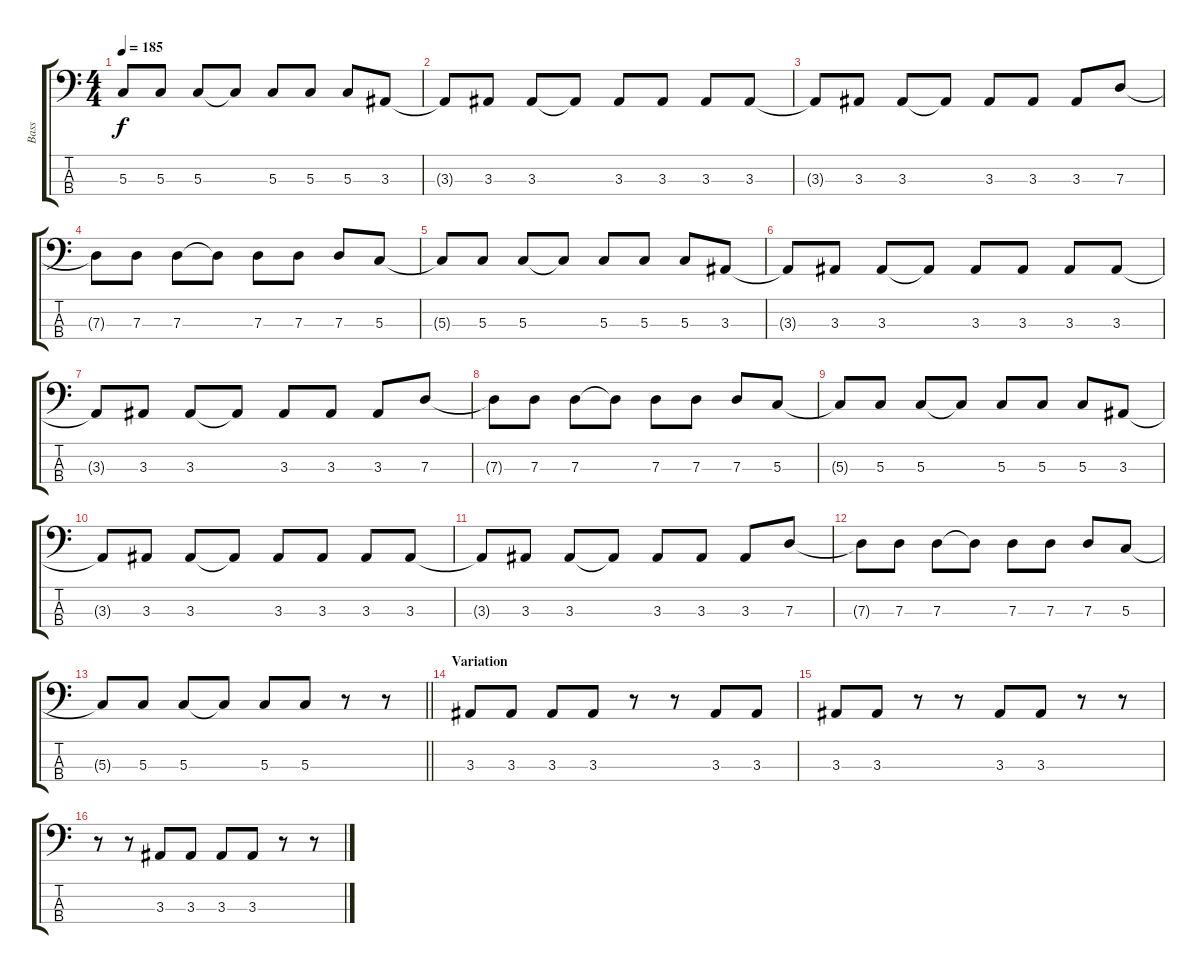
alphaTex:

\track ("Bass" "Bass") {instrument electricbasspick}
\staff {score tabs}
\tuning (F2 C2 G1 C1) {hide}
\ts (4 4)
\tempo 185
\clef f4
\ks c
5.3{t}.8{dy f} 5.3.8 5.3.8 5.3{t}.8 5.3.8 5.3.8 5.3.8 3.3.8 |
3.3{t}.8 3.3.8 3.3.8 3.3{t}.8 3.3.8 3.3.8 3.3.8 3.3.8 |
3.3{t}.8 3.3.8 3.3.8 3.3{t}.8 3.3.8 3.3.8 3.3.8 7.3.8 |
7.3{t}.8 7.3.8 7.3.8 7.3{t}.8 7.3.8 7.3.8 7.3.8 5.3.8 |
5.3{t}.8 5.3.8 5.3.8 5.3{t}.8 5.3.8 5.3.8 5.3.8 3.3.8 |
3.3{t}.8 3.3.8 3.3.8 3.3{t}.8 3.3.8 3.3.8 3.3.8 3.3.8 |
3.3{t}.8 3.3.8 3.3.8 3.3{t}.8 3.3.8 3.3.8 3.3.8 7.3.8 |
7.3{t}.8 7.3.8 7.3.8 7.3{t}.8 7.3.8 7.3.8 7.3.8 5.3.8 |
5.3{t}.8 5.3.8 5.3.8 5.3{t}.8 5.3.8 5.3.8 5.3.8 3.3.8 |
3.3{t}.8 3.3.8 3.3.8 3.3{t}.8 3.3.8 3.3.8 3.3.8 3.3.8 |
3.3{t}.8 3.3.8 3.3.8 3.3{t}.8 3.3.8 3.3.8 3.3.8 7.3.8 |
7.3{t}.8 7.3.8 7.3.8 7.3{t}.8 7.3.8 7.3.8 7.3.8 5.3.8 |
\barLineRight lightlight
5.3{t}.8 5.3.8 5.3.8 5.3{t}.8 5.3.8 5.3.8 r.8 r.8 |
\section ("" "Variation")
3.3.8 3.3.8 3.3.8 3.3.8 r.8 r.8 3.3.8 3.3.8 |
3.3.8 3.3.8 r.8 r.8 3.3.8 3.3.8 r.8 r.8 |
r.8 r.8 3.3.8 3.3.8 3.3.8 3.3.8 r.8 r.8
